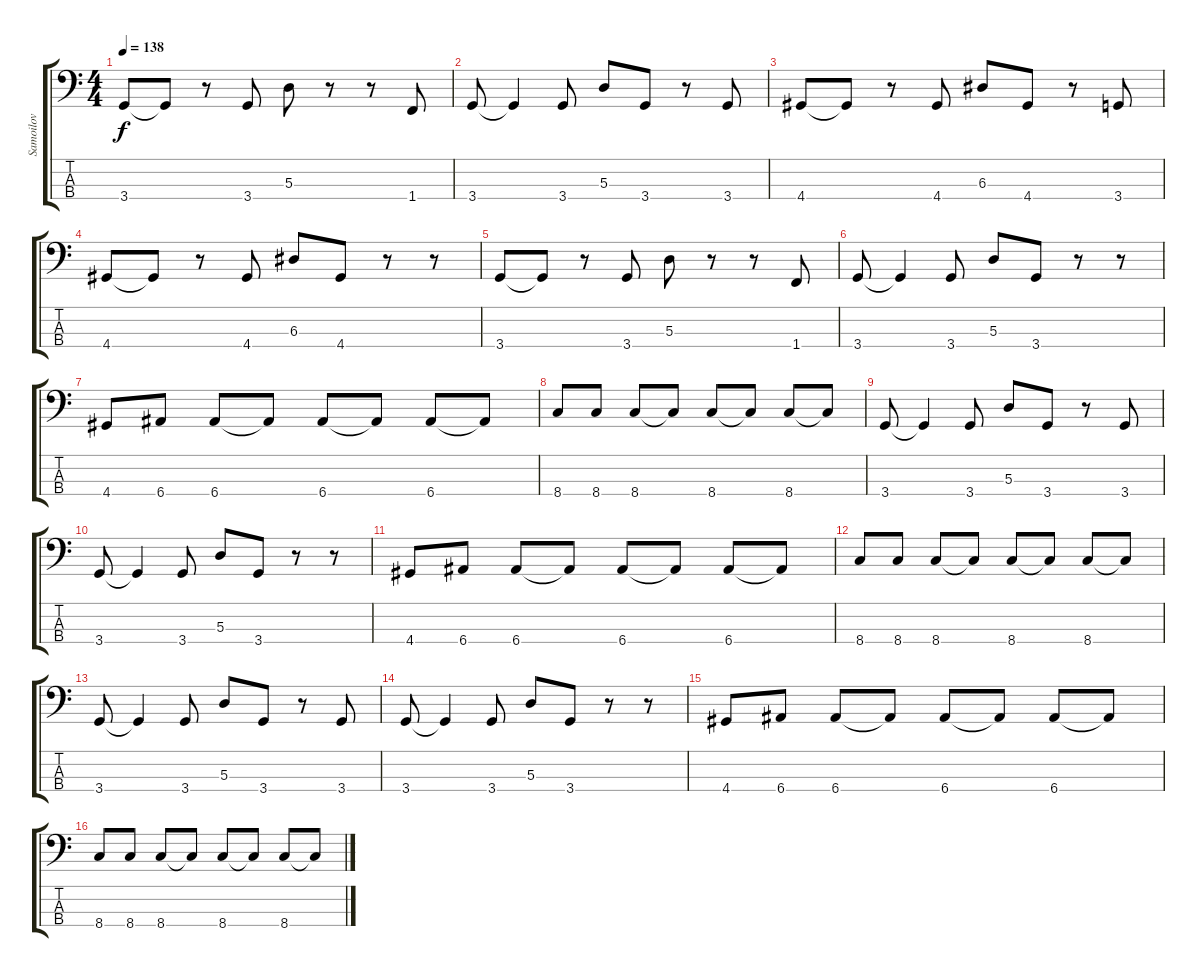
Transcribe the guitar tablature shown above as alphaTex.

\track ("Samoilov" "Samoilov") {instrument electricbassfinger}
\staff {score tabs}
\tuning (G2 D2 A1 E1) {hide}
\ts (4 4)
\tempo 138
\clef f4
\ks c
3.4.8{dy f} 3.4{t}.8 r.8 3.4.8 5.3.8 r.8 r.8 1.4.8 |
3.4.8 3.4{t}.4 3.4.8 5.3.8 3.4.8 r.8 3.4.8 |
4.4.8 4.4{t}.8 r.8 4.4.8 6.3.8 4.4.8 r.8 3.4.8 |
4.4.8 4.4{t}.8 r.8 4.4.8 6.3.8 4.4.8 r.8 r.8 |
3.4.8 3.4{t}.8 r.8 3.4.8 5.3.8 r.8 r.8 1.4.8 |
3.4.8 3.4{t}.4 3.4.8 5.3.8 3.4.8 r.8 r.8 |
4.4.8 6.4.8 6.4.8 6.4{t}.8 6.4.8 6.4{t}.8 6.4.8 6.4{t}.8 |
8.4.8 8.4.8 8.4.8 8.4{t}.8 8.4.8 8.4{t}.8 8.4.8 8.4{t}.8 |
3.4.8 3.4{t}.4 3.4.8 5.3.8 3.4.8 r.8 3.4.8 |
3.4.8 3.4{t}.4 3.4.8 5.3.8 3.4.8 r.8 r.8 |
4.4.8 6.4.8 6.4.8 6.4{t}.8 6.4.8 6.4{t}.8 6.4.8 6.4{t}.8 |
8.4.8 8.4.8 8.4.8 8.4{t}.8 8.4.8 8.4{t}.8 8.4.8 8.4{t}.8 |
3.4.8 3.4{t}.4 3.4.8 5.3.8 3.4.8 r.8 3.4.8 |
3.4.8 3.4{t}.4 3.4.8 5.3.8 3.4.8 r.8 r.8 |
4.4.8 6.4.8 6.4.8 6.4{t}.8 6.4.8 6.4{t}.8 6.4.8 6.4{t}.8 |
8.4.8 8.4.8 8.4.8 8.4{t}.8 8.4.8 8.4{t}.8 8.4.8 8.4{t}.8
